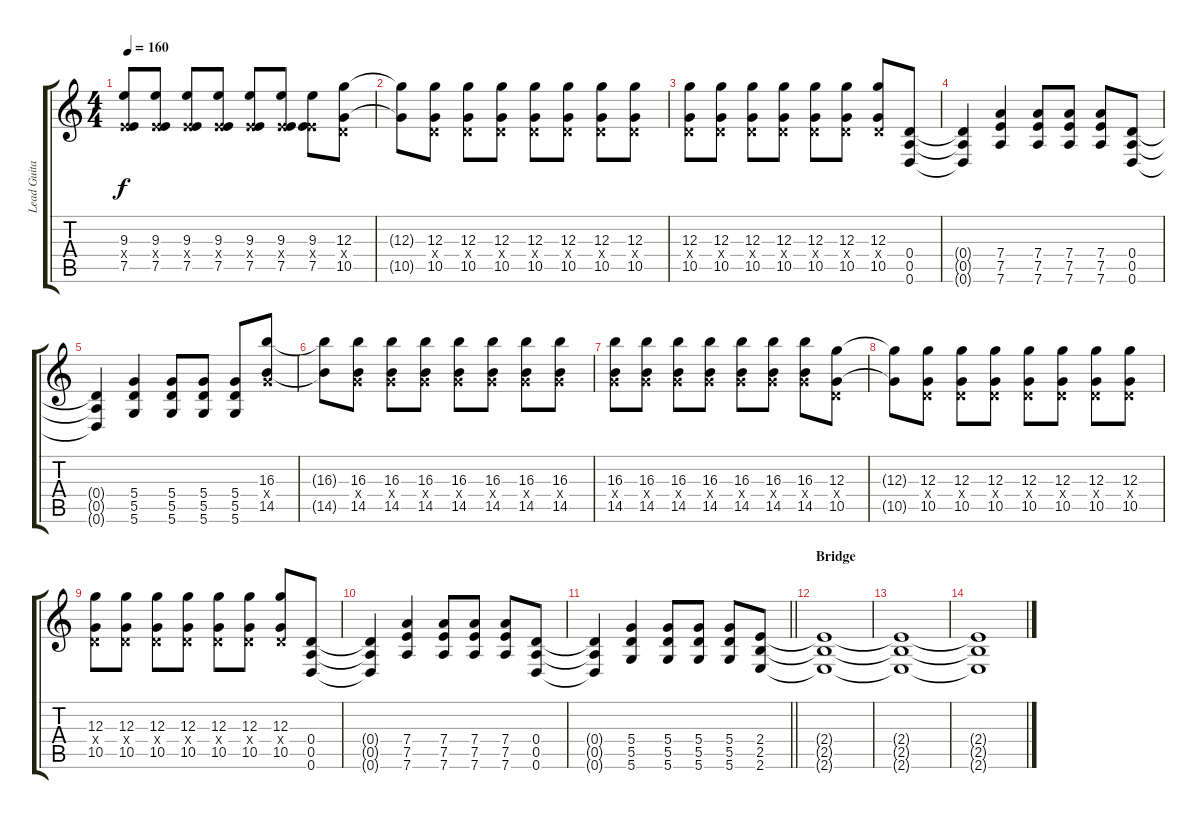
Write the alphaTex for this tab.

\track ("Lead Guitar" "Lead Guita") {instrument distortionguitar}
\staff {score tabs}
\tuning (E4 B3 G3 D3 A2 D2) {hide}
\ts (4 4)
\tempo 160
\clef g2
\ks c
(9.3 2.4{x} 7.5).8{dy f} (9.3 2.4{x} 7.5).8 (9.3 2.4{x} 7.5).8 (9.3 2.4{x} 7.5).8 (9.3 2.4{x} 7.5).8 (9.3 2.4{x} 7.5).8 (9.3 2.4{x} 7.5).8 (12.3 0.4{x} 10.5).8 |
(12.3{t} 10.5{t}).8 (12.3 0.4{x} 10.5).8 (12.3 0.4{x} 10.5).8 (12.3 0.4{x} 10.5).8 (12.3 0.4{x} 10.5).8 (12.3 0.4{x} 10.5).8 (12.3 0.4{x} 10.5).8 (12.3 0.4{x} 10.5).8 |
(12.3 0.4{x} 10.5).8 (12.3 0.4{x} 10.5).8 (12.3 0.4{x} 10.5).8 (12.3 0.4{x} 10.5).8 (12.3 0.4{x} 10.5).8 (12.3 0.4{x} 10.5).8 (12.3 0.4{x} 10.5).8 (0.4 0.5 0.6).8 |
(0.4{t} 0.5{t} 0.6{t}).4 (7.4 7.5 7.6).4 (7.4 7.5 7.6).8 (7.4 7.5 7.6).8 (7.4 7.5 7.6).8 (0.4 0.5 0.6).8 |
(0.4{t} 0.5{t} 0.6{t}).4 (5.4 5.5 5.6).4 (5.4 5.5 5.6).8 (5.4 5.5 5.6).8 (5.4 5.5 5.6).8 (16.3 5.4{x} 14.5).8 |
(16.3{t} 14.5{t}).8 (16.3 5.4{x} 14.5).8 (16.3 5.4{x} 14.5).8 (16.3 5.4{x} 14.5).8 (16.3 5.4{x} 14.5).8 (16.3 5.4{x} 14.5).8 (16.3 5.4{x} 14.5).8 (16.3 5.4{x} 14.5).8 |
(16.3 5.4{x} 14.5).8 (16.3 5.4{x} 14.5).8 (16.3 5.4{x} 14.5).8 (16.3 5.4{x} 14.5).8 (16.3 5.4{x} 14.5).8 (16.3 5.4{x} 14.5).8 (16.3 5.4{x} 14.5).8 (12.3 0.4{x} 10.5).8 |
(12.3{t} 10.5{t}).8 (12.3 0.4{x} 10.5).8 (12.3 0.4{x} 10.5).8 (12.3 0.4{x} 10.5).8 (12.3 0.4{x} 10.5).8 (12.3 0.4{x} 10.5).8 (12.3 0.4{x} 10.5).8 (12.3 0.4{x} 10.5).8 |
(12.3 0.4{x} 10.5).8 (12.3 0.4{x} 10.5).8 (12.3 0.4{x} 10.5).8 (12.3 0.4{x} 10.5).8 (12.3 0.4{x} 10.5).8 (12.3 0.4{x} 10.5).8 (12.3 0.4{x} 10.5).8 (0.4 0.5 0.6).8 |
(0.4{t} 0.5{t} 0.6{t}).4 (7.4 7.5 7.6).4 (7.4 7.5 7.6).8 (7.4 7.5 7.6).8 (7.4 7.5 7.6).8 (0.4 0.5 0.6).8 |
\barLineRight lightlight
(0.4{t} 0.5{t} 0.6{t}).4 (5.4 5.5 5.6).4 (5.4 5.5 5.6).8 (5.4 5.5 5.6).8 (5.4 5.5 5.6).8 (2.4 2.5 2.6).8 |
\section ("" "Bridge")
(2.4{t} 2.5{t} 2.6{t}).1 |
(2.4{t} 2.5{t} 2.6{t}).1 |
(2.4{t} 2.5{t} 2.6{t}).1
